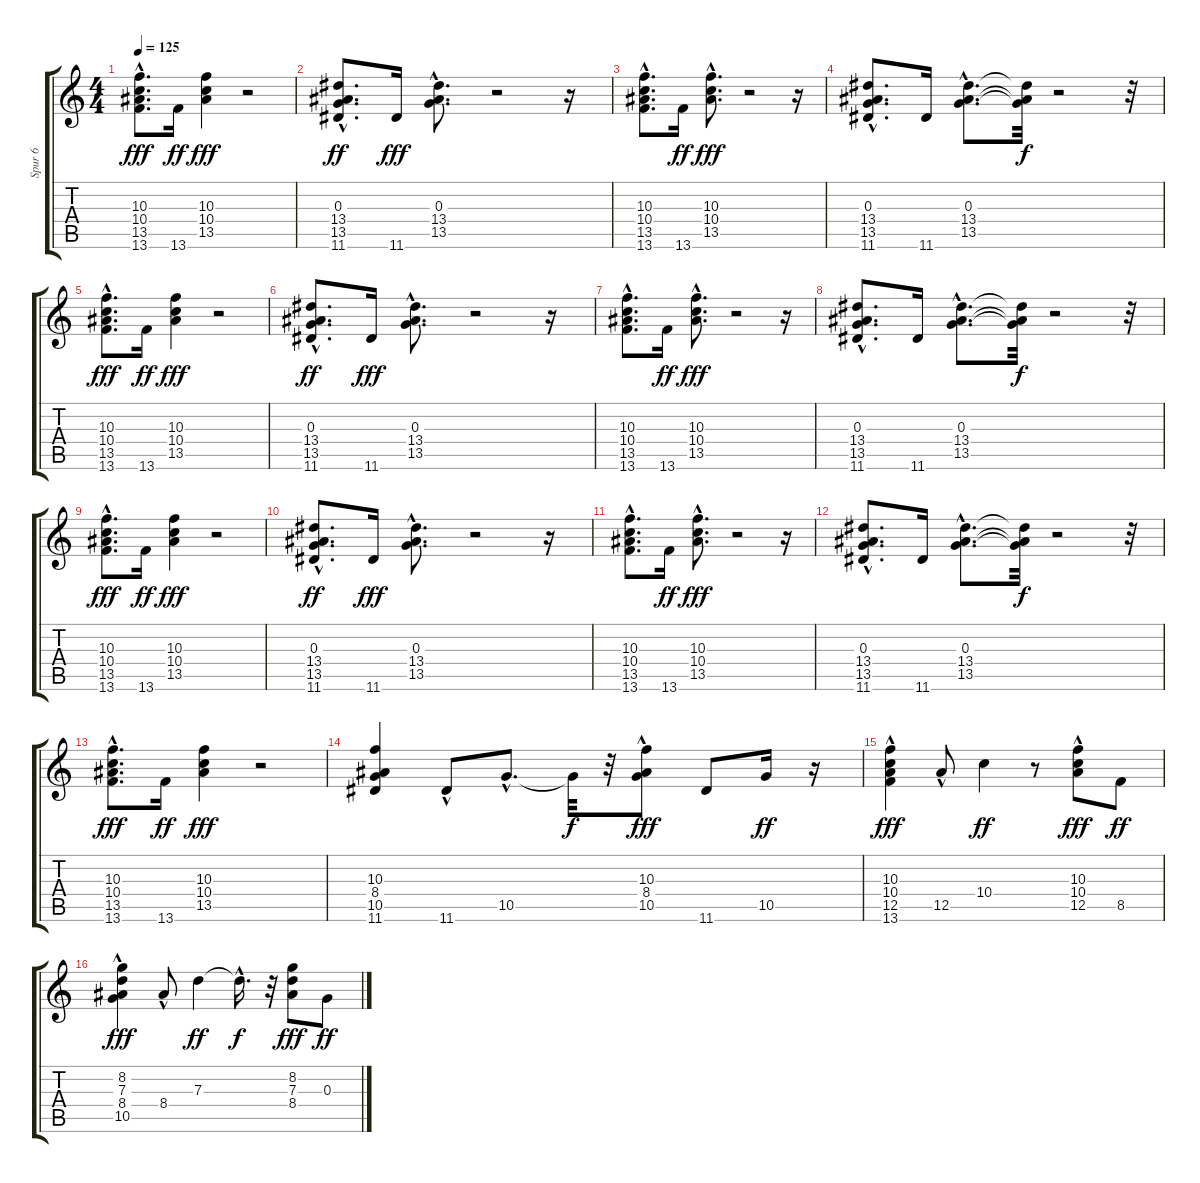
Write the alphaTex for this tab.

\track ("Spur 6" "Spur 6") {instrument acousticguitarsteel}
\staff {score tabs}
\tuning (E4 B3 G3 D3 A2 E2) {hide}
\ts (4 4)
\tempo 125
\clef g2
\ks c
(10.3{hac} 10.4{hac} 13.5{hac} 13.6).8{d dy fff} 13.6.16{dy ff} (10.3 10.4 13.5).4{dy fff} r.2 |
(0.3{hac} 13.4{hac} 13.5{hac} 11.6).8{d dy ff} 11.6.16{dy fff} (0.3{hac} 13.4{hac} 13.5{hac}).8{d} r.2 r.16 |
(10.3{hac} 10.4{hac} 13.5{hac} 13.6).8{d} 13.6.16{dy ff} (10.3{hac} 10.4{hac} 13.5{hac}).8{d dy fff} r.2 r.16 |
(0.3{hac} 13.4{hac} 13.5{hac} 11.6).8{d} 11.6.16 (0.3{hac} 13.4{hac} 13.5{hac}).8{d} (0.3{t} 13.4{t} 13.5{t}).32{dy f} r.2 r.32 |
(10.3{hac} 10.4{hac} 13.5{hac} 13.6).8{d dy fff} 13.6.16{dy ff} (10.3 10.4 13.5).4{dy fff} r.2 |
(0.3{hac} 13.4{hac} 13.5{hac} 11.6).8{d dy ff} 11.6.16{dy fff} (0.3{hac} 13.4{hac} 13.5{hac}).8{d} r.2 r.16 |
(10.3{hac} 10.4{hac} 13.5{hac} 13.6).8{d} 13.6.16{dy ff} (10.3{hac} 10.4{hac} 13.5{hac}).8{d dy fff} r.2 r.16 |
(0.3{hac} 13.4{hac} 13.5{hac} 11.6).8{d} 11.6.16 (0.3{hac} 13.4{hac} 13.5{hac}).8{d} (0.3{t} 13.4{t} 13.5{t}).32{dy f} r.2 r.32 |
(10.3{hac} 10.4{hac} 13.5{hac} 13.6).8{d dy fff} 13.6.16{dy ff} (10.3 10.4 13.5).4{dy fff} r.2 |
(0.3{hac} 13.4{hac} 13.5{hac} 11.6).8{d dy ff} 11.6.16{dy fff} (0.3{hac} 13.4{hac} 13.5{hac}).8{d} r.2 r.16 |
(10.3{hac} 10.4{hac} 13.5{hac} 13.6).8{d} 13.6.16{dy ff} (10.3{hac} 10.4{hac} 13.5{hac}).8{d dy fff} r.2 r.16 |
(0.3{hac} 13.4{hac} 13.5{hac} 11.6).8{d} 11.6.16 (0.3{hac} 13.4{hac} 13.5{hac}).8{d} (0.3{t} 13.4{t} 13.5{t}).32{dy f} r.2 r.32 |
(10.3{hac} 10.4{hac} 13.5{hac} 13.6).8{d dy fff} 13.6.16{dy ff} (10.3 10.4 13.5).4{dy fff} r.2 |
(10.3 8.4 10.5 11.6).4 11.6{hac}.8 10.5{hac}.8{d} 10.5{t}.32{dy f} r.32 (10.3 8.4 10.5{hac}).8{dy fff} 11.6.8 10.5.16{dy ff} r.16 |
(10.3 10.4 12.5{hac} 13.6{hac}).4{dy fff} 12.5{hac}.8 10.4.4{dy ff} r.8 (10.3{hac} 10.4 12.5{hac}).8{dy fff} 8.5.8{dy ff} |
(8.2 7.3 8.4{hac} 10.5{hac}).4{dy fff} 8.4{hac}.8 7.3.4{dy ff} 7.3{hac t}.16{d dy f} r.32 (8.2 7.3 8.4).8{dy fff} 0.3.8{dy ff}
